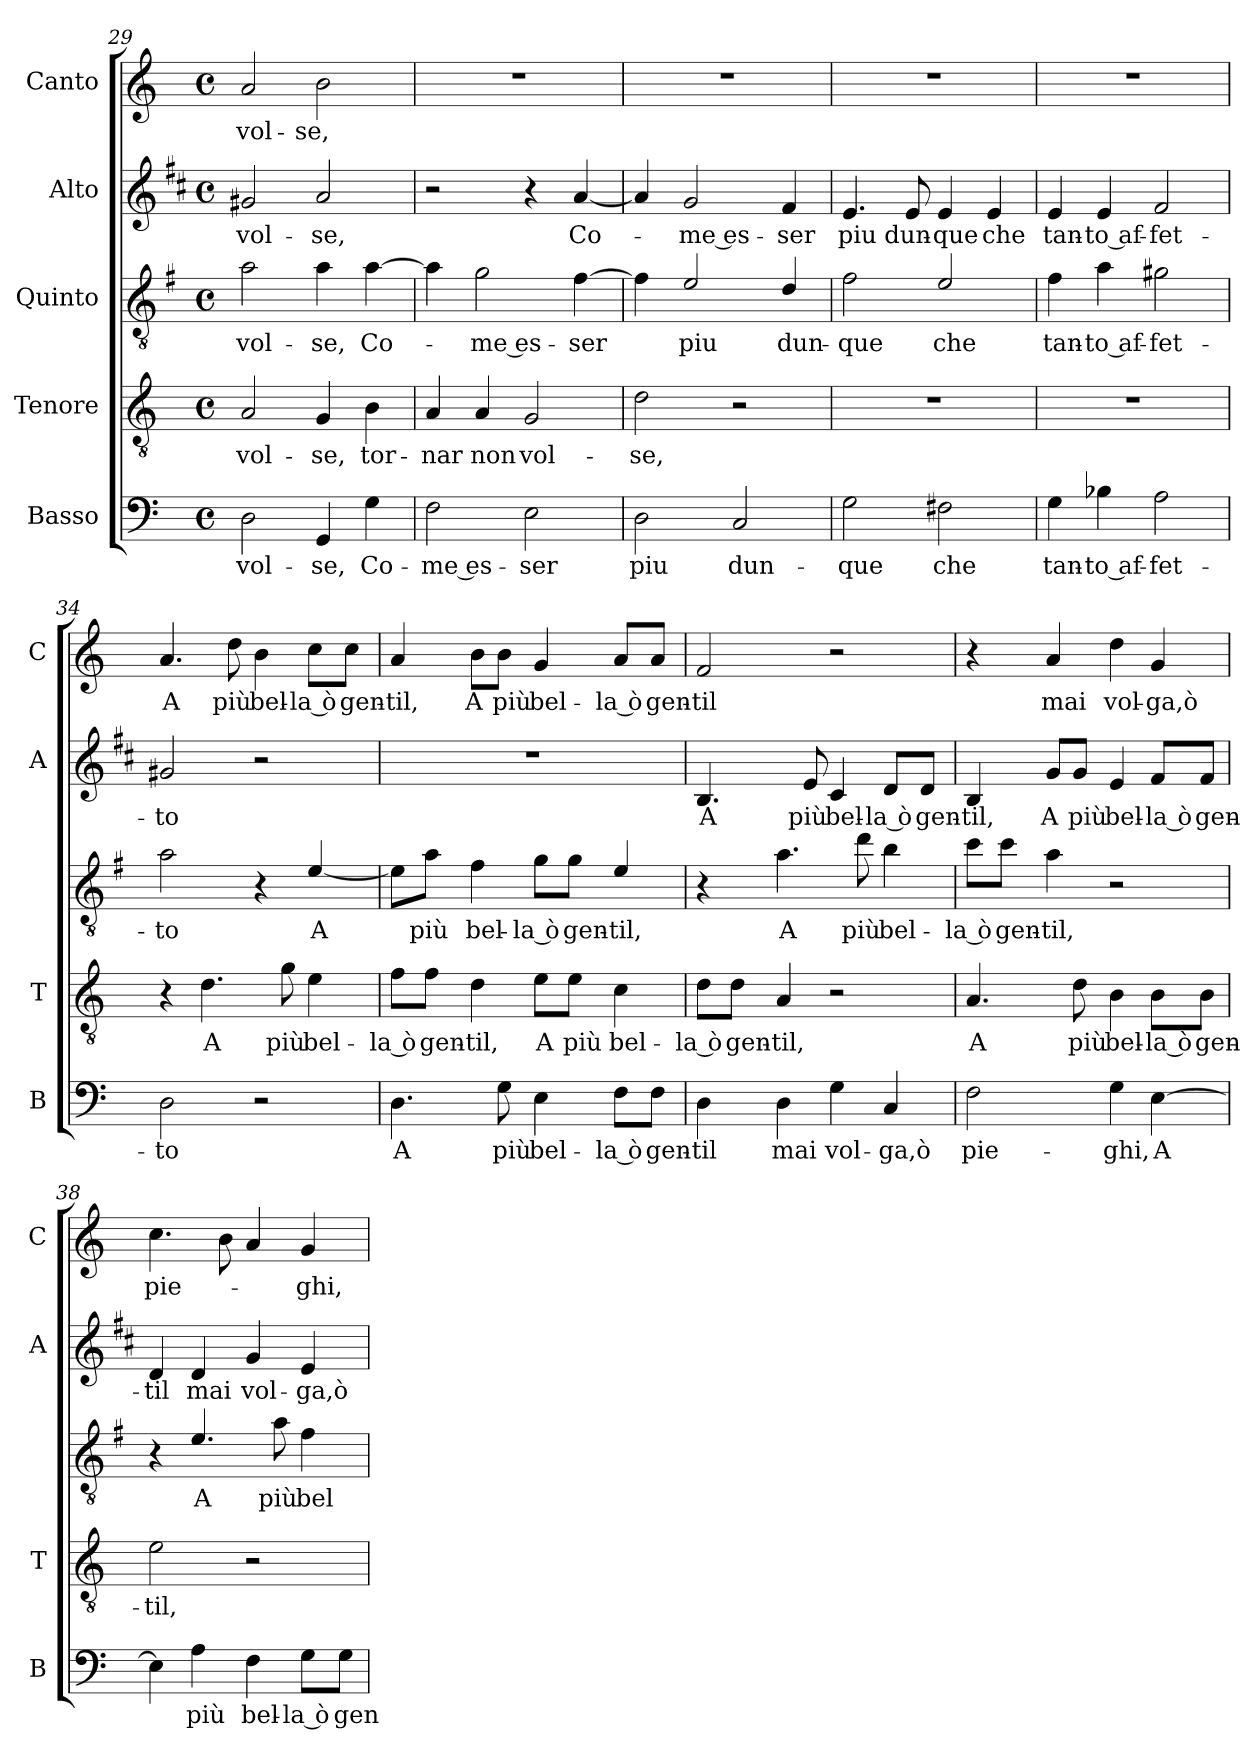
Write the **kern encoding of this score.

**kern	**text	**kern	**text	**kern	**text	**kern	**text	**kern	**text
*part5	*part5	*part4	*part4	*part3	*part3	*part2	*part2	*part1	*part1
*staff5	*staff5	*staff4	*staff4	*staff3	*staff3	*staff2	*staff2	*staff1	*staff1
*I"Basso	*	*I"Tenore	*	*I"Quinto	*	*I"Alto	*	*I"Canto	*
*I'B	*	*I'T	*	*	*	*I'A	*	*I'C	*
*clefF4	*	*clefGv2	*	*clefGv2	*	*clefG2	*	*clefG2	*
*	*	*	*	*ITrd4c7	*	*ITrd1c2	*	*	*
*k[]	*	*k[]	*	*k[]	*	*k[]	*	*k[]	*
*C:	*	*C:	*	*C:	*	*C:	*	*C:	*
*M4/4	*	*M4/4	*	*M4/4	*	*M4/4	*	*M4/4	*
*met(c)	*	*met(c)	*	*met(c)	*	*met(c)	*	*met(c)	*
=29	=29	=29	=29	=29	=29	=29	=29	=29	=29
!	!LO:LY:b	!	!LO:LY:b	!	!LO:LY:b	!	!LO:LY:b	!	!LO:LY:b
2D\	vol-	2A/	vol-	2d\	vol-	2f#X/	vol-	2a/	vol-
!	!LO:LY:b	!	!LO:LY:b	!	!LO:LY:b	!	!LO:LY:b	!	!LO:LY:b
4GG/	-se,	4G/	-se,	4d\	-se,	2g/	-se,	2b\	-se,
!	!LO:LY:b	!	!LO:LY:b	!	!LO:LY:b	!	!	!	!
4G\	Co-	4B\	tor-	[4d\	Co-	.	.	.	.
=30	=30	=30	=30	=30	=30	=30	=30	=30	=30
!	!LO:LY:b	!	!LO:LY:b	!	!	!	!	!	!
2F\	-me es-	4A/	-nar	4d\]	.	2r	.	1r	.
!	!	!	!LO:LY:b	!	!LO:LY:b	!	!	!	!
.	.	4A/	non	2c\	-me es-	.	.	.	.
!	!LO:LY:b	!	!LO:LY:b	!	!	!	!	!	!
2E\	-ser	2G/	vol-	.	.	4r	.	.	.
!	!	!	!	!	!LO:LY:b	!	!LO:LY:b	!	!
.	.	.	.	[4B\	-ser	[4g/	Co-	.	.
=31	=31	=31	=31	=31	=31	=31	=31	=31	=31
!	!LO:LY:b	!	!LO:LY:b	!	!	!	!	!	!
2D\	piu	2d\	-se,	4B\]	.	4g/]	.	1r	.
!	!	!	!	!	!LO:LY:b	!	!LO:LY:b	!	!
.	.	.	.	2A/	piu	2f/	-me es-	.	.
!	!LO:LY:b	!	!	!	!	!	!	!	!
2C/	dun-	2r	.	.	.	.	.	.	.
!	!	!	!	!	!LO:LY:b	!	!LO:LY:b	!	!
.	.	.	.	4G/	dun-	4e/	-ser	.	.
!!LO:LB:g=z
=32	=32	=32	=32	=32	=32	=32	=32	=32	=32
!	!LO:LY:b	!	!	!	!LO:LY:b	!	!LO:LY:b	!	!
2G\	-que	1r	.	2B\	-que	4.d/	piu	1r	.
!	!	!	!	!	!	!	!LO:LY:b	!	!
.	.	.	.	.	.	8d/	dun-	.	.
!	!LO:LY:b	!	!	!	!LO:LY:b	!	!LO:LY:b	!	!
2F#X\	che	.	.	2A/	che	4d/	-que	.	.
!	!	!	!	!	!	!	!LO:LY:b	!	!
.	.	.	.	.	.	4d/	che	.	.
=33	=33	=33	=33	=33	=33	=33	=33	=33	=33
!	!LO:LY:b	!	!	!	!LO:LY:b	!	!LO:LY:b	!	!
4G\	tan-	1r	.	4B\	tan-	4d/	tan-	1r	.
!	!LO:LY:b	!	!	!	!LO:LY:b	!	!LO:LY:b	!	!
4B-X\	-to af-	.	.	4d\	-to af-	4d/	-to af-	.	.
!	!LO:LY:b	!	!	!	!LO:LY:b	!	!LO:LY:b	!	!
2A\	-fet-	.	.	2c#X\	-fet-	2e/	-fet-	.	.
=34	=34	=34	=34	=34	=34	=34	=34	=34	=34
!	!LO:LY:b	!	!	!	!LO:LY:b	!	!LO:LY:b	!	!LO:LY:b
2D\	-to	4r	.	2d\	-to	2f#X/	-to	4.a/	A
!	!	!	!LO:LY:b	!	!	!	!	!	!
.	.	4.d\	A	.	.	.	.	.	.
!	!	!	!	!	!	!	!	!	!LO:LY:b
.	.	.	.	.	.	.	.	8dd\	più
!	!	!	!	!	!	!	!	!	!LO:LY:b
2r	.	.	.	4r	.	2r	.	4b\	bel-
!	!	!	!LO:LY:b	!	!	!	!	!	!
.	.	8g\	più	.	.	.	.	.	.
!	!	!	!LO:LY:b	!	!LO:LY:b	!	!	!	!LO:LY:b
.	.	4e\	bel-	[4A/	A	.	.	8cc\L	-la ò
!	!	!	!	!	!	!	!	!	!LO:LY:b
.	.	.	.	.	.	.	.	8cc\J	gen-
=35	=35	=35	=35	=35	=35	=35	=35	=35	=35
!	!LO:LY:b	!	!LO:LY:b	!	!	!	!	!	!LO:LY:b
4.D\	A	8f\L	-la ò	8A\L]	.	1r	.	4a/	-til,
!	!	!	!LO:LY:b	!	!LO:LY:b	!	!	!	!
.	.	8f\J	gen-	8d\J	più	.	.	.	.
!	!	!	!LO:LY:b	!	!LO:LY:b	!	!	!	!LO:LY:b
.	.	4d\	-til,	4B\	bel-	.	.	8b\L	A
!	!LO:LY:b	!	!	!	!	!	!	!	!LO:LY:b
8G\	più	.	.	.	.	.	.	8b\J	più
!	!LO:LY:b	!	!LO:LY:b	!	!LO:LY:b	!	!	!	!LO:LY:b
4E\	bel-	8e\L	A	8c\L	-la ò	.	.	4g/	bel-
!	!	!	!LO:LY:b	!	!LO:LY:b	!	!	!	!
.	.	8e\J	più	8c\J	gen-	.	.	.	.
!	!LO:LY:b	!	!LO:LY:b	!	!LO:LY:b	!	!	!	!LO:LY:b
8F\L	-la ò	4c\	bel-	4A/	-til,	.	.	8a/L	-la ò
!	!LO:LY:b	!	!	!	!	!	!	!	!LO:LY:b
8F\J	gen-	.	.	.	.	.	.	8a/J	gen-
=36	=36	=36	=36	=36	=36	=36	=36	=36	=36
!	!LO:LY:b	!	!LO:LY:b	!	!	!	!LO:LY:b	!	!LO:LY:b
4D\	-til	8d\L	-la ò	4r	.	4.A/	A	2f/	-til
!	!	!	!LO:LY:b	!	!	!	!	!	!
.	.	8d\J	gen-	.	.	.	.	.	.
!	!LO:LY:b	!	!LO:LY:b	!	!LO:LY:b	!	!	!	!
4D\	mai	4A/	-til,	4.d\	A	.	.	.	.
!	!	!	!	!	!	!	!LO:LY:b	!	!
.	.	.	.	.	.	8d/	più	.	.
!	!LO:LY:b	!	!	!	!	!	!LO:LY:b	!	!
4G\	vol-	2r	.	.	.	4B/	bel-	2r	.
!	!	!	!	!	!LO:LY:b	!	!	!	!
.	.	.	.	8g\	più	.	.	.	.
!	!LO:LY:b	!	!	!	!LO:LY:b	!	!LO:LY:b	!	!
4C/	-ga,ò	.	.	4e\	bel-	8c/L	-la ò	.	.
!	!	!	!	!	!	!	!LO:LY:b	!	!
.	.	.	.	.	.	8c/J	gen-	.	.
!!LO:PB:g=z
=37	=37	=37	=37	=37	=37	=37	=37	=37	=37
!	!LO:LY:b	!	!LO:LY:b	!	!LO:LY:b	!	!LO:LY:b	!	!
2F\	pie-	4.A/	A	8f\L	-la ò	4A/	-til,	4r	.
!	!	!	!	!	!LO:LY:b	!	!	!	!
.	.	.	.	8f\J	gen-	.	.	.	.
!	!	!	!	!	!LO:LY:b	!	!LO:LY:b	!	!LO:LY:b
.	.	.	.	4d\	-til,	8f/L	A	4a/	mai
!	!	!	!LO:LY:b	!	!	!	!LO:LY:b	!	!
.	.	8d\	più	.	.	8f/J	più	.	.
!	!LO:LY:b	!	!LO:LY:b	!	!	!	!LO:LY:b	!	!LO:LY:b
4G\	-ghi,	4B\	bel-	2r	.	4d/	bel-	4dd\	vol-
!	!LO:LY:b	!	!LO:LY:b	!	!	!	!LO:LY:b	!	!LO:LY:b
[4E\	A	8B\L	-la ò	.	.	8e/L	-la ò	4g/	-ga,ò
!	!	!	!LO:LY:b	!	!	!	!LO:LY:b	!	!
.	.	8B\J	gen-	.	.	8e/J	gen-	.	.
=38	=38	=38	=38	=38	=38	=38	=38	=38	=38
!	!	!	!LO:LY:b	!	!	!	!LO:LY:b	!	!LO:LY:b
4E\]	.	2e\	-til,	4r	.	4c/	-til	4.cc\	pie-
!	!LO:LY:b	!	!	!	!LO:LY:b	!	!LO:LY:b	!	!
4A\	più	.	.	4.A/	A	4c/	mai	.	.
.	.	.	.	.	.	.	.	8b\	.
!	!LO:LY:b	!	!	!	!	!	!LO:LY:b	!	!
4F\	bel-	2r	.	.	.	4f/	vol-	4a/	.
!	!	!	!	!	!LO:LY:b	!	!	!	!
.	.	.	.	8d\	più	.	.	.	.
!	!LO:LY:b	!	!	!	!LO:LY:b	!	!LO:LY:b	!	!LO:LY:b
8G\L	-la ò	.	.	4B\	bel-	4d/	-ga,ò	4g/	-ghi,
!	!LO:LY:b	!	!	!	!	!	!	!	!
8G\J	gen-	.	.	.	.	.	.	.	.
=	=	=	=	=	=	=	=	=	=
*-	*-	*-	*-	*-	*-	*-	*-	*-	*-
